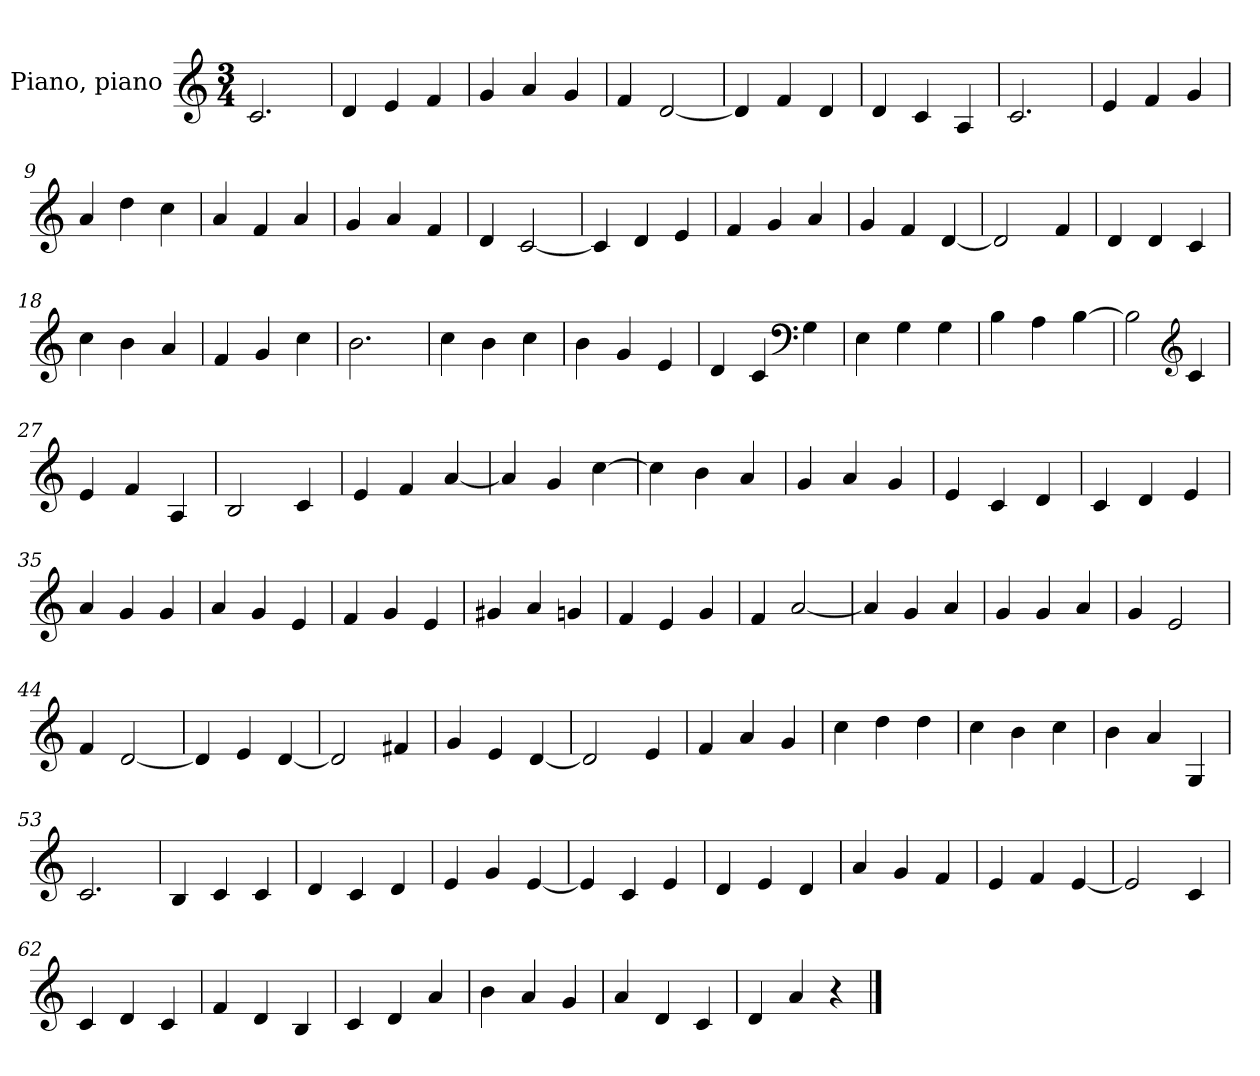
**kern
*part1
*staff1
*I"Piano, piano
*clefG2
*k[]
*M3/4
*MM132
=1
2.c/
=2
4d/
4e/
4f/
=3
4g/
4a/
4g/
=4
4f/
[2d/
=5
4d/]
4f/
4d/
=6
4d/
4c/
4A/
=7
2.c/
=8
4e/
4f/
4g/
=9
4a/
4dd\
4cc\
=10
4a/
4f/
4a/
=11
4g/
4a/
4f/
!!LO:LB:g=z
=12
4d/
[2c/
=13
4c/]
4d/
4e/
=14
4f/
4g/
4a/
=15
4g/
4f/
[4d/
=16
2d/]
4f/
=17
4d/
4d/
4c/
=18
4cc\
4b\
4a/
=19
4f/
4g/
4cc\
=20
2.b\
=21
4cc\
4b\
4cc\
=22
4b\
4g/
4e/
=23
4d/
4c/
*clefF4
4G\
!!LO:LB:g=z
=24
4E\
4G\
4G\
=25
4B\
4A\
[4B\
=26
2B\]
*clefG2
4c/
=27
4e/
4f/
4A/
=28
2B/
4c/
=29
4e/
4f/
[4a/
=30
4a/]
4g/
[4cc\
=31
4cc\]
4b\
4a/
=32
4g/
4a/
4g/
=33
4e/
4c/
4d/
=34
4c/
4d/
4e/
!!LO:LB:g=z
=35
4a/
4g/
4g/
=36
4a/
4g/
4e/
=37
4f/
4g/
4e/
=38
4g#X/
4a/
4gn/
=39
4f/
4e/
4g/
=40
4f/
[2a/
=41
4a/]
4g/
4a/
=42
4g/
4g/
4a/
=43
4g/
2e/
=44
4f/
[2d/
=45
4d/]
4e/
[4d/
=46
2d/]
4f#X/
!!LO:LB:g=z
=47
4g/
4e/
[4d/
=48
2d/]
4e/
=49
4f/
4a/
4g/
=50
4cc\
4dd\
4dd\
=51
4cc\
4b\
4cc\
=52
4b\
4a/
4G/
=53
2.c/
=54
4B/
4c/
4c/
=55
4d/
4c/
4d/
=56
4e/
4g/
[4e/
=57
4e/]
4c/
4e/
=58
4d/
4e/
4d/
!!LO:LB:g=z
=59
4a/
4g/
4f/
=60
4e/
4f/
[4e/
=61
2e/]
4c/
=62
4c/
4d/
4c/
=63
4f/
4d/
4B/
=64
4c/
4d/
4a/
=65
4b\
4a/
4g/
=66
4a/
4d/
4c/
=67
4d/
4a/
4r
==
*-
